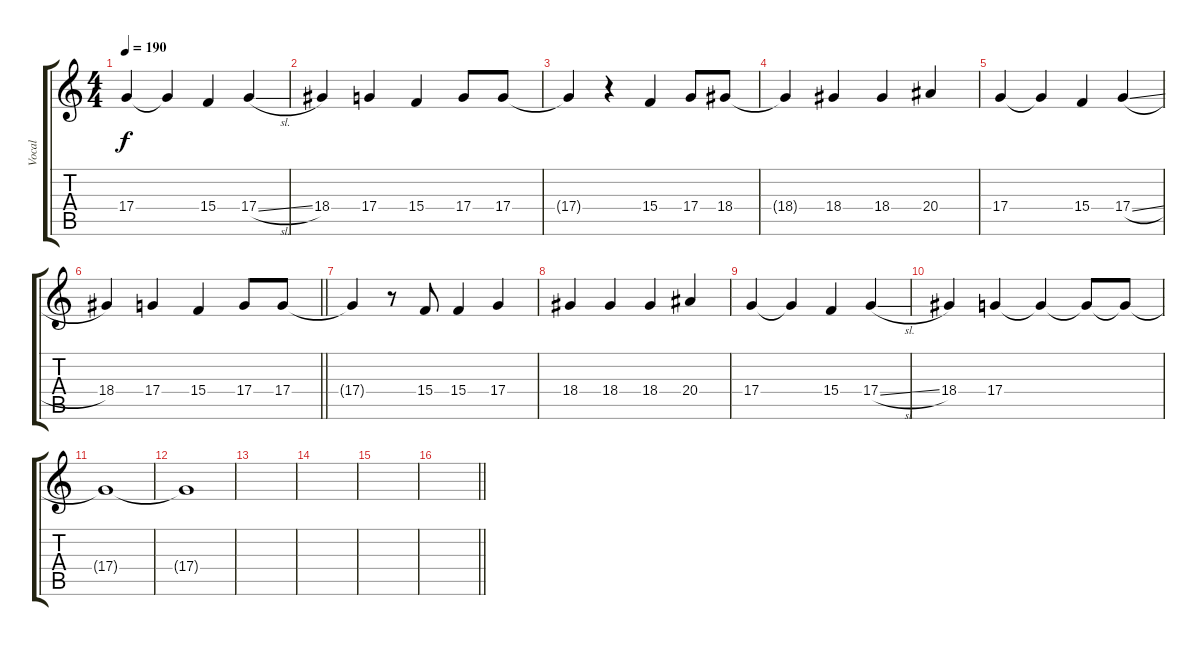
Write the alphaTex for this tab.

\track ("Vocal" "Vocal") {instrument oboe}
\staff {score tabs}
\tuning (E4 B3 G3 D3 A2 E2) {hide}
\ts (4 4)
\tempo 190
\clef g2
\ks c
17.4.4{dy f} 17.4{t}.4 15.4.4 17.4{sl}.4 |
18.4.4 17.4.4 15.4.4 17.4.8 17.4.8 |
17.4{t}.4 r.4 15.4.4 17.4.8 18.4.8 |
18.4{t}.4 18.4.4 18.4.4 20.4.4 |
17.4.4 17.4{t}.4 15.4.4 17.4{sl}.4 |
\barLineRight lightlight
18.4.4 17.4.4 15.4.4 17.4.8 17.4.8 |
17.4{t}.4 r.8 15.4.8 15.4.4 17.4.4 |
18.4.4 18.4.4 18.4.4 20.4.4 |
17.4.4 17.4{t}.4 15.4.4 17.4{sl}.4 |
18.4.4 17.4.4 17.4{t}.4 17.4{t}.8 17.4{t}.8 |
17.4{t}.1 |
17.4{t}.1 |
|
|
|
\barLineRight lightlight
